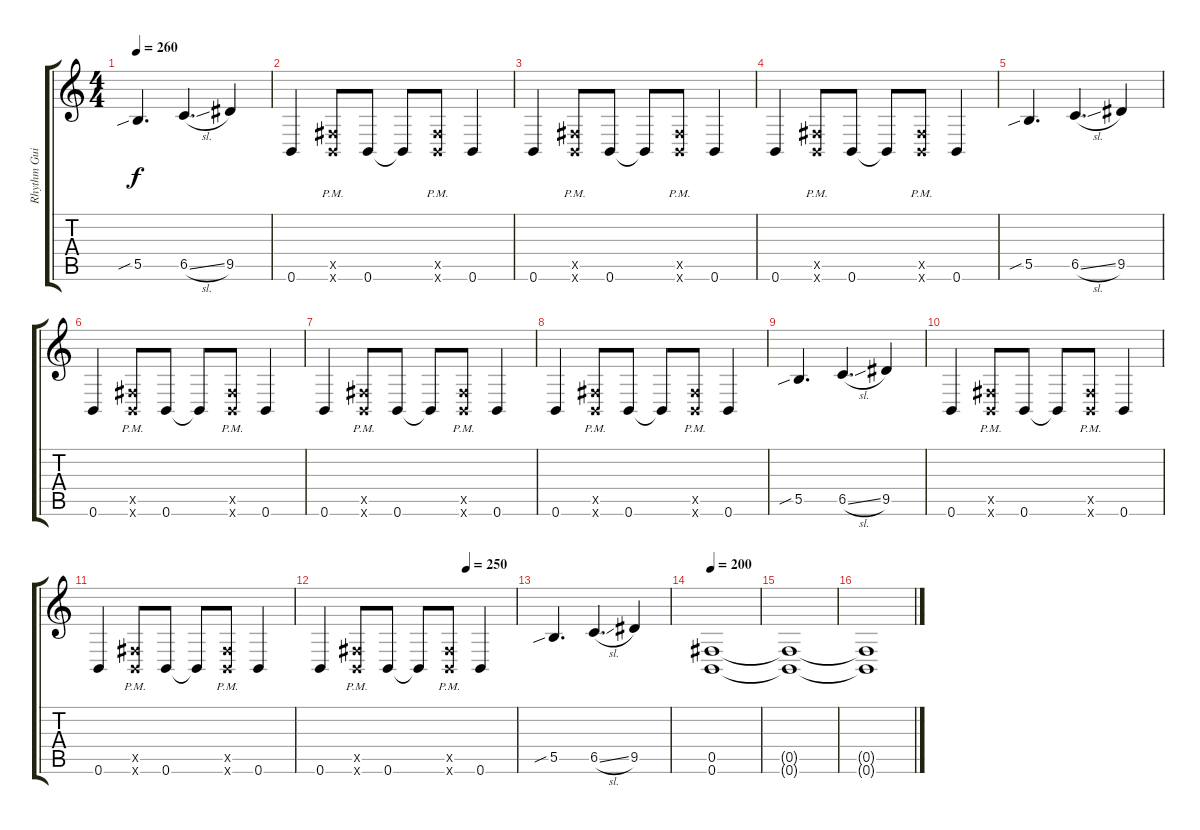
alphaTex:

\track ("Rhythm Guitar" "Rhythm Gui") {instrument distortionguitar}
\staff {score tabs}
\tuning (Db4 Ab3 E3 B2 Gb2 B1) {hide}
\ts (4 4)
\tempo 260
\clef g2
\ks c
5.5{sib}.4{d dy f} 6.5{sl}.4{d} 9.5.4 |
0.6.4 (0.5{pm x} 0.6{pm x}).8 0.6.8 0.6{t}.8 (0.5{pm x} 0.6{pm x}).8 0.6.4 |
0.6.4 (0.5{pm x} 0.6{pm x}).8 0.6.8 0.6{t}.8 (0.5{pm x} 0.6{pm x}).8 0.6.4 |
0.6.4 (0.5{pm x} 0.6{pm x}).8 0.6.8 0.6{t}.8 (0.5{pm x} 0.6{pm x}).8 0.6.4 |
5.5{sib}.4{d} 6.5{sl}.4{d} 9.5.4 |
0.6.4 (0.5{pm x} 0.6{pm x}).8 0.6.8 0.6{t}.8 (0.5{pm x} 0.6{pm x}).8 0.6.4 |
0.6.4 (0.5{pm x} 0.6{pm x}).8 0.6.8 0.6{t}.8 (0.5{pm x} 0.6{pm x}).8 0.6.4 |
0.6.4 (0.5{pm x} 0.6{pm x}).8 0.6.8 0.6{t}.8 (0.5{pm x} 0.6{pm x}).8 0.6.4 |
5.5{sib}.4{d} 6.5{sl}.4{d} 9.5.4 |
0.6.4 (0.5{pm x} 0.6{pm x}).8 0.6.8 0.6{t}.8 (0.5{pm x} 0.6{pm x}).8 0.6.4 |
0.6.4 (0.5{pm x} 0.6{pm x}).8 0.6.8 0.6{t}.8 (0.5{pm x} 0.6{pm x}).8 0.6.4 |
\tempo (250 0.75)
0.6.4 (0.5{pm x} 0.6{pm x}).8 0.6.8 0.6{t}.8 (0.5{pm x} 0.6{pm x}).8 0.6.4 |
5.5{sib}.4{d} 6.5{sl}.4{d} 9.5.4 |
\tempo 200
(0.5 0.6).1{balance 8} |
(0.5{t} 0.6{t}).1 |
(0.5{t} 0.6{t}).1
